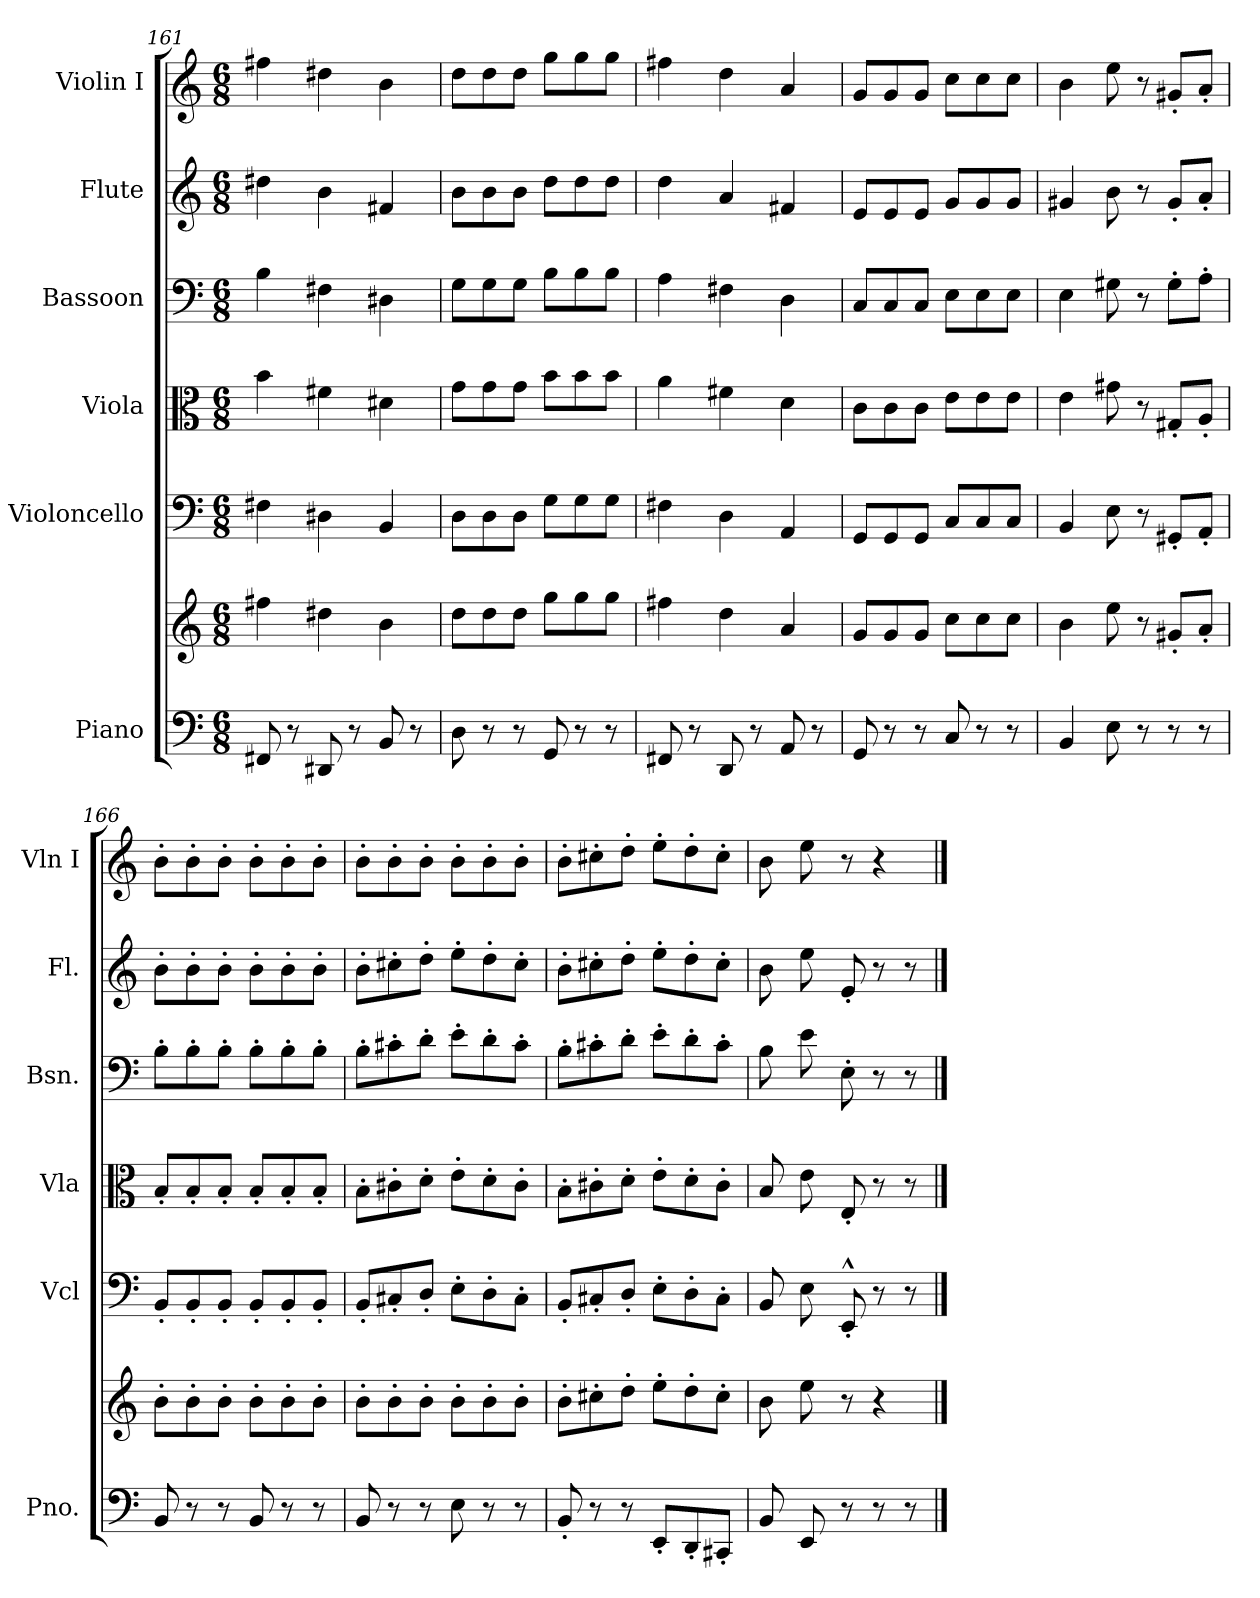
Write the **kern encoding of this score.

**kern	**kern	**kern	**kern	**kern	**kern	**kern
*part6	*part6	*part5	*part4	*part3	*part2	*part1
*staff7	*staff6	*staff5	*staff4	*staff3	*staff2	*staff1
*I"Piano	*	*I"Violoncello	*I"Viola	*I"Bassoon	*I"Flute	*I"Violin I
*I'Pno.	*	*I'Vcl	*I'Vla	*I'Bsn.	*I'Fl.	*I'Vln I
*clefF4	*clefG2	*clefF4	*clefC3	*clefF4	*clefG2	*clefG2
*k[]	*k[]	*k[]	*k[]	*k[]	*k[]	*k[]
*M6/8	*M6/8	*M6/8	*M6/8	*M6/8	*M6/8	*M6/8
=161	=161	=161	=161	=161	=161	=161
8FF#X/	4ff#X\	4F#X\	4b\	4B\	4dd#X\	4ff#X\
8r	.	.	.	.	.	.
8DD#X/	4dd#X\	4D#X\	4f#X\	4F#X\	4b\	4dd#X\
8r	.	.	.	.	.	.
8BB/	4b\	4BB/	4d#X\	4D#X\	4f#X/	4b\
8r	.	.	.	.	.	.
=162	=162	=162	=162	=162	=162	=162
8D\	8dd\L	8D\L	8g\L	8G\L	8b\L	8dd\L
8r	8dd\	8D\	8g\	8G\	8b\	8dd\
8r	8dd\J	8D\J	8g\J	8G\J	8b\J	8dd\J
8GG/	8gg\L	8G\L	8b\L	8B\L	8dd\L	8gg\L
8r	8gg\	8G\	8b\	8B\	8dd\	8gg\
8r	8gg\J	8G\J	8b\J	8B\J	8dd\J	8gg\J
=163	=163	=163	=163	=163	=163	=163
8FF#X/	4ff#X\	4F#X\	4a\	4A\	4dd\	4ff#X\
8r	.	.	.	.	.	.
8DD/	4dd\	4D\	4f#X\	4F#X\	4a/	4dd\
8r	.	.	.	.	.	.
8AA/	4a/	4AA/	4d\	4D\	4f#X/	4a/
8r	.	.	.	.	.	.
=164	=164	=164	=164	=164	=164	=164
8GG/	8g/L	8GG/L	8c\L	8C/L	8e/L	8g/L
8r	8g/	8GG/	8c\	8C/	8e/	8g/
8r	8g/J	8GG/J	8c\J	8C/J	8e/J	8g/J
8C/	8cc\L	8C/L	8e\L	8E\L	8g/L	8cc\L
8r	8cc\	8C/	8e\	8E\	8g/	8cc\
8r	8cc\J	8C/J	8e\J	8E\J	8g/J	8cc\J
=165	=165	=165	=165	=165	=165	=165
4BB/	4b\	4BB/	4e\	4E\	4g#X/	4b\
8E\	8ee\	8E\	8g#X\	8G#X\	8b\	8ee\
8r	8r	8r	8r	8r	8r	8r
8r	8g#X'/L	8GG#X'/L	8G#X'/L	8G#'\L	8g#'/L	8g#X'/L
8r	8a'/J	8AA'/J	8A'/J	8A'\J	8a'/J	8a'/J
!!LO:PB:g=z
=166	=166	=166	=166	=166	=166	=166
8BB/	8b'\L	8BB'/L	8B'/L	8B'\L	8b'\L	8b'\L
8r	8b'\	8BB'/	8B'/	8B'\	8b'\	8b'\
8r	8b'\J	8BB'/J	8B'/J	8B'\J	8b'\J	8b'\J
8BB/	8b'\L	8BB'/L	8B'/L	8B'\L	8b'\L	8b'\L
8r	8b'\	8BB'/	8B'/	8B'\	8b'\	8b'\
8r	8b'\J	8BB'/J	8B'/J	8B'\J	8b'\J	8b'\J
=167	=167	=167	=167	=167	=167	=167
8BB/	8b'\L	8BB'/L	8B'\L	8B'\L	8b'\L	8b'\L
8r	8b'\	8C#X'/	8c#X'\	8c#X'\	8cc#X'\	8b'\
8r	8b'\J	8D'/J	8d'\J	8d'\J	8dd'\J	8b'\J
8E\	8b'\L	8E'\L	8e'\L	8e'\L	8ee'\L	8b'\L
8r	8b'\	8D'\	8d'\	8d'\	8dd'\	8b'\
8r	8b'\J	8C#'\J	8c#'\J	8c#'\J	8cc#'\J	8b'\J
=168	=168	=168	=168	=168	=168	=168
8BB'/	8b'\L	8BB'/L	8B'\L	8B'\L	8b'\L	8b'\L
8r	8cc#X'\	8C#X'/	8c#X'\	8c#X'\	8cc#X'\	8cc#X'\
8r	8dd'\J	8D'/J	8d'\J	8d'\J	8dd'\J	8dd'\J
8EE'/L	8ee'\L	8E'\L	8e'\L	8e'\L	8ee'\L	8ee'\L
8DD'/	8dd'\	8D'\	8d'\	8d'\	8dd'\	8dd'\
8CC#X'/J	8cc#'\J	8C#'\J	8c#'\J	8c#'\J	8cc#'\J	8cc#'\J
=169	=169	=169	=169	=169	=169	=169
*Xtuplet	*Xtuplet	*Xtuplet	*Xtuplet	*Xtuplet	*Xtuplet	*Xtuplet
16%3BB/	16%3b\	16%3BB/	16%3B/	16%3B\	16%3b\	16%3b\
16%3EE/	16%3ee\	16%3E\	16%3e\	16%3e\	16%3ee\	16%3ee\
8r	8r	8EE'^^/	8E'/	8E'\	8e'/	8r
8r	4r	8r	8r	8r	8r	4r
8r	.	8r	8r	8r	8r	.
==	==	==	==	==	==	==
*-	*-	*-	*-	*-	*-	*-
